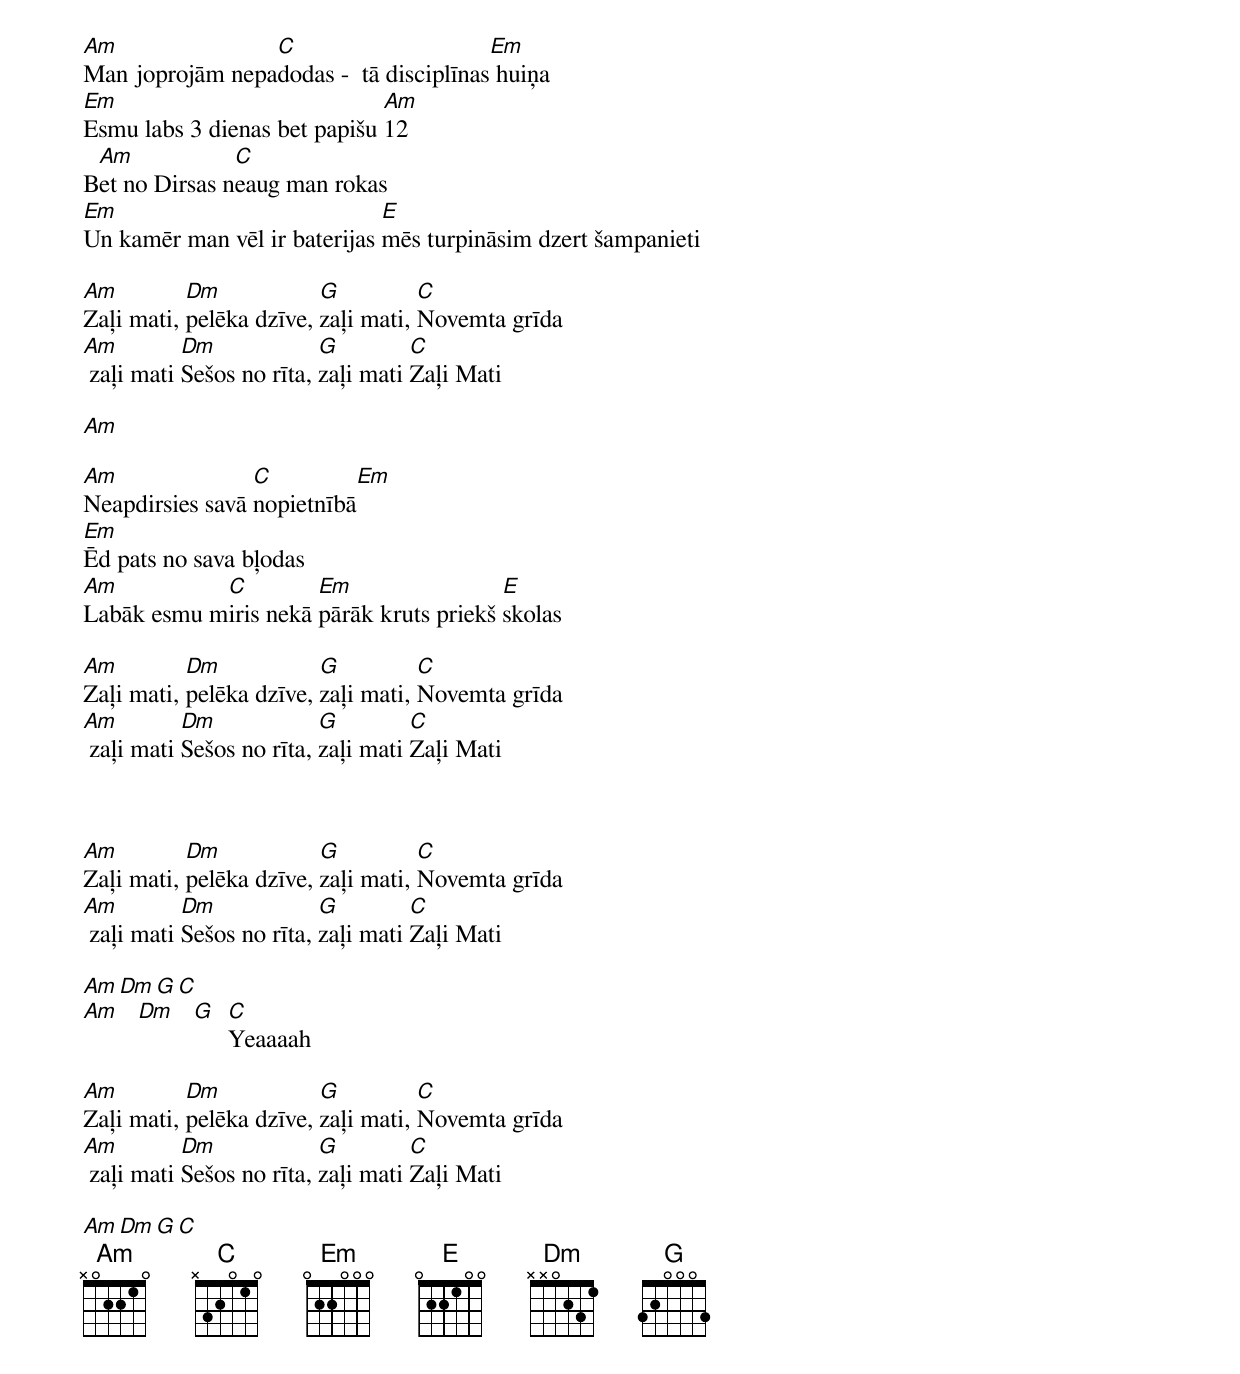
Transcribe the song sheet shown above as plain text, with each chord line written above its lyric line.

Am               C                      Em
Man joprojām nepadodas -  tā disciplīnas huiņa
Em                            Am
Esmu labs 3 dienas bet papišu 12
 Am            C
Bet no Dirsas neaug man rokas
Em                            E
Un kamēr man vēl ir baterijas mēs turpināsim dzert šampanieti

Am         Dm            G          C
Zaļi mati, pelēka dzīve, zaļi mati, Novemta grīda
Am         Dm             G         C
 zaļi mati Sešos no rīta, zaļi mati Zaļi Mati

Am

Am               C           Em
Neapdirsies savā nopietnībā
Em
Ēd pats no sava bļodas
Am          C         Em                 E
Labāk esmu miris nekā pārāk kruts priekš skolas

Am         Dm            G          C
Zaļi mati, pelēka dzīve, zaļi mati, Novemta grīda
Am         Dm             G         C
 zaļi mati Sešos no rīta, zaļi mati Zaļi Mati



Am         Dm            G          C
Zaļi mati, pelēka dzīve, zaļi mati, Novemta grīda
Am         Dm             G         C
 zaļi mati Sešos no rīta, zaļi mati Zaļi Mati

Am Dm G C
Am Dm G C
        Yeaaaah

Am         Dm            G          C
Zaļi mati, pelēka dzīve, zaļi mati, Novemta grīda
Am         Dm             G         C
 zaļi mati Sešos no rīta, zaļi mati Zaļi Mati

Am Dm G C
